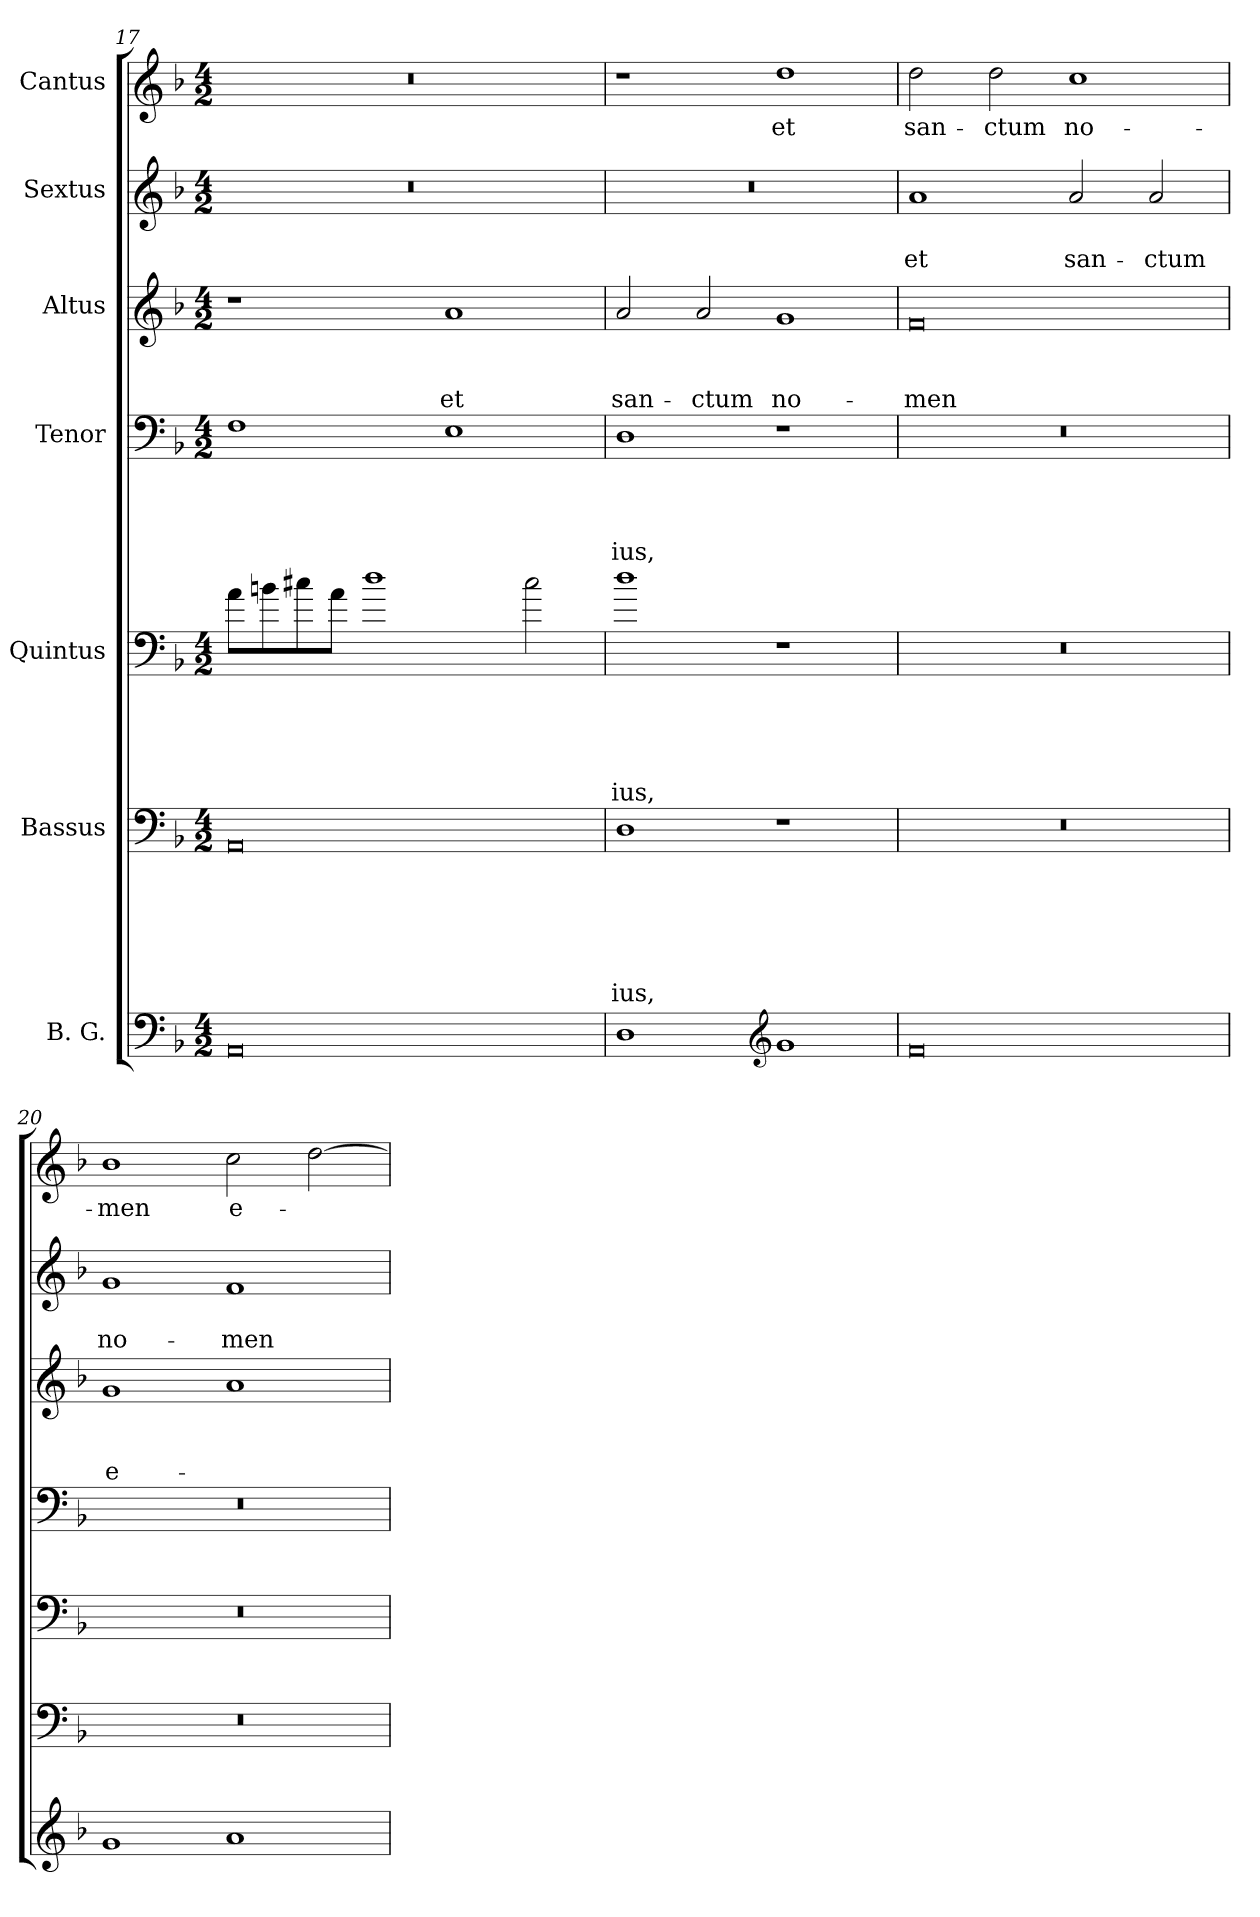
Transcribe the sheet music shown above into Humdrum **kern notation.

**kern	**kern	**text	**text	**text	**text	**text	**text	**kern	**text	**text	**text	**text	**text	**kern	**text	**text	**text	**text	**kern	**text	**text	**text	**kern	**text	**text	**kern	**text
*part7	*part6	*part6	*part6	*part6	*part6	*part6	*part6	*part5	*part5	*part5	*part5	*part5	*part5	*part4	*part4	*part4	*part4	*part4	*part3	*part3	*part3	*part3	*part2	*part2	*part2	*part1	*part1
*staff7	*staff6	*staff6	*staff6	*staff6	*staff6	*staff6	*staff6	*staff5	*staff5	*staff5	*staff5	*staff5	*staff5	*staff4	*staff4	*staff4	*staff4	*staff4	*staff3	*staff3	*staff3	*staff3	*staff2	*staff2	*staff2	*staff1	*staff1
*I"B. G.	*I"Bassus	*	*	*	*	*	*	*I"Quintus	*	*	*	*	*	*I"Tenor	*	*	*	*	*I"Altus	*	*	*	*I"Sextus	*	*	*I"Cantus	*
*clefF4	*clefF4	*	*	*	*	*	*	*clefF4	*	*	*	*	*	*clefF4	*	*	*	*	*clefG2	*	*	*	*clefG2	*	*	*clefG2	*
*	*	*	*	*	*	*	*	*ITrd12c21	*	*	*	*	*	*	*	*	*	*	*	*	*	*	*	*	*	*	*
*k[b-]	*k[b-]	*	*	*	*	*	*	*k[b-]	*	*	*	*	*	*k[b-]	*	*	*	*	*k[b-]	*	*	*	*k[b-]	*	*	*k[b-]	*
*F:	*F:	*	*	*	*	*	*	*F:	*	*	*	*	*	*F:	*	*	*	*	*F:	*	*	*	*F:	*	*	*F:	*
*M4/2	*M4/2	*	*	*	*	*	*	*M4/2	*	*	*	*	*	*M4/2	*	*	*	*	*M4/2	*	*	*	*M4/2	*	*	*M4/2	*
=17	=17	=17	=17	=17	=17	=17	=17	=17	=17	=17	=17	=17	=17	=17	=17	=17	=17	=17	=17	=17	=17	=17	=17	=17	=17	=17	=17
0AA	0AA	.	.	.	.	.	.	8A\L	.	.	.	.	.	1F	.	.	.	.	1r	.	.	.	0r	.	.	0r	.
.	.	.	.	.	.	.	.	8Bn\	.	.	.	.	.	.	.	.	.	.	.	.	.	.	.	.	.	.	.
.	.	.	.	.	.	.	.	8c#X\	.	.	.	.	.	.	.	.	.	.	.	.	.	.	.	.	.	.	.
.	.	.	.	.	.	.	.	8A\J	.	.	.	.	.	.	.	.	.	.	.	.	.	.	.	.	.	.	.
.	.	.	.	.	.	.	.	1d	.	.	.	.	.	.	.	.	.	.	.	.	.	.	.	.	.	.	.
.	.	.	.	.	.	.	.	.	.	.	.	.	.	1E	.	.	.	.	1a	.	.	et	.	.	.	.	.
.	.	.	.	.	.	.	.	2c#\	.	.	.	.	.	.	.	.	.	.	.	.	.	.	.	.	.	.	.
!!LO:PB:g=z
=18	=18	=18	=18	=18	=18	=18	=18	=18	=18	=18	=18	=18	=18	=18	=18	=18	=18	=18	=18	=18	=18	=18	=18	=18	=18	=18	=18
1D	1D	.	.	.	.	.	-ius,	1d	.	.	.	.	-ius,	1D	.	.	.	-ius,	2a/	.	.	san-	0r	.	.	1r	.
.	.	.	.	.	.	.	.	.	.	.	.	.	.	.	.	.	.	.	2a/	.	.	-ctum	.	.	.	.	.
*clefG2	*	*	*	*	*	*	*	*	*	*	*	*	*	*	*	*	*	*	*	*	*	*	*	*	*	*	*
1g	1r	.	.	.	.	.	.	1r	.	.	.	.	.	1r	.	.	.	.	1g	.	.	no-	.	.	.	1dd	et
!!LO:PB:g=z
=19	=19	=19	=19	=19	=19	=19	=19	=19	=19	=19	=19	=19	=19	=19	=19	=19	=19	=19	=19	=19	=19	=19	=19	=19	=19	=19	=19
0f	0r	.	.	.	.	.	.	0r	.	.	.	.	.	0r	.	.	.	.	0f	.	.	-men	1a	.	et	2dd\	san-
.	.	.	.	.	.	.	.	.	.	.	.	.	.	.	.	.	.	.	.	.	.	.	.	.	.	2dd\	-ctum
.	.	.	.	.	.	.	.	.	.	.	.	.	.	.	.	.	.	.	.	.	.	.	2a/	.	san-	1cc	no-
.	.	.	.	.	.	.	.	.	.	.	.	.	.	.	.	.	.	.	.	.	.	.	2a/	.	-ctum	.	.
=20	=20	=20	=20	=20	=20	=20	=20	=20	=20	=20	=20	=20	=20	=20	=20	=20	=20	=20	=20	=20	=20	=20	=20	=20	=20	=20	=20
1g	0r	.	.	.	.	.	.	0r	.	.	.	.	.	0r	.	.	.	.	1g	.	.	e-	1g	.	no-	1b-	-men
1a	.	.	.	.	.	.	.	.	.	.	.	.	.	.	.	.	.	.	1a	.	.	.	1f	.	-men	2cc\	e-
.	.	.	.	.	.	.	.	.	.	.	.	.	.	.	.	.	.	.	.	.	.	.	.	.	.	[2dd\	.
=	=	=	=	=	=	=	=	=	=	=	=	=	=	=	=	=	=	=	=	=	=	=	=	=	=	=	=
*-	*-	*-	*-	*-	*-	*-	*-	*-	*-	*-	*-	*-	*-	*-	*-	*-	*-	*-	*-	*-	*-	*-	*-	*-	*-	*-	*-
